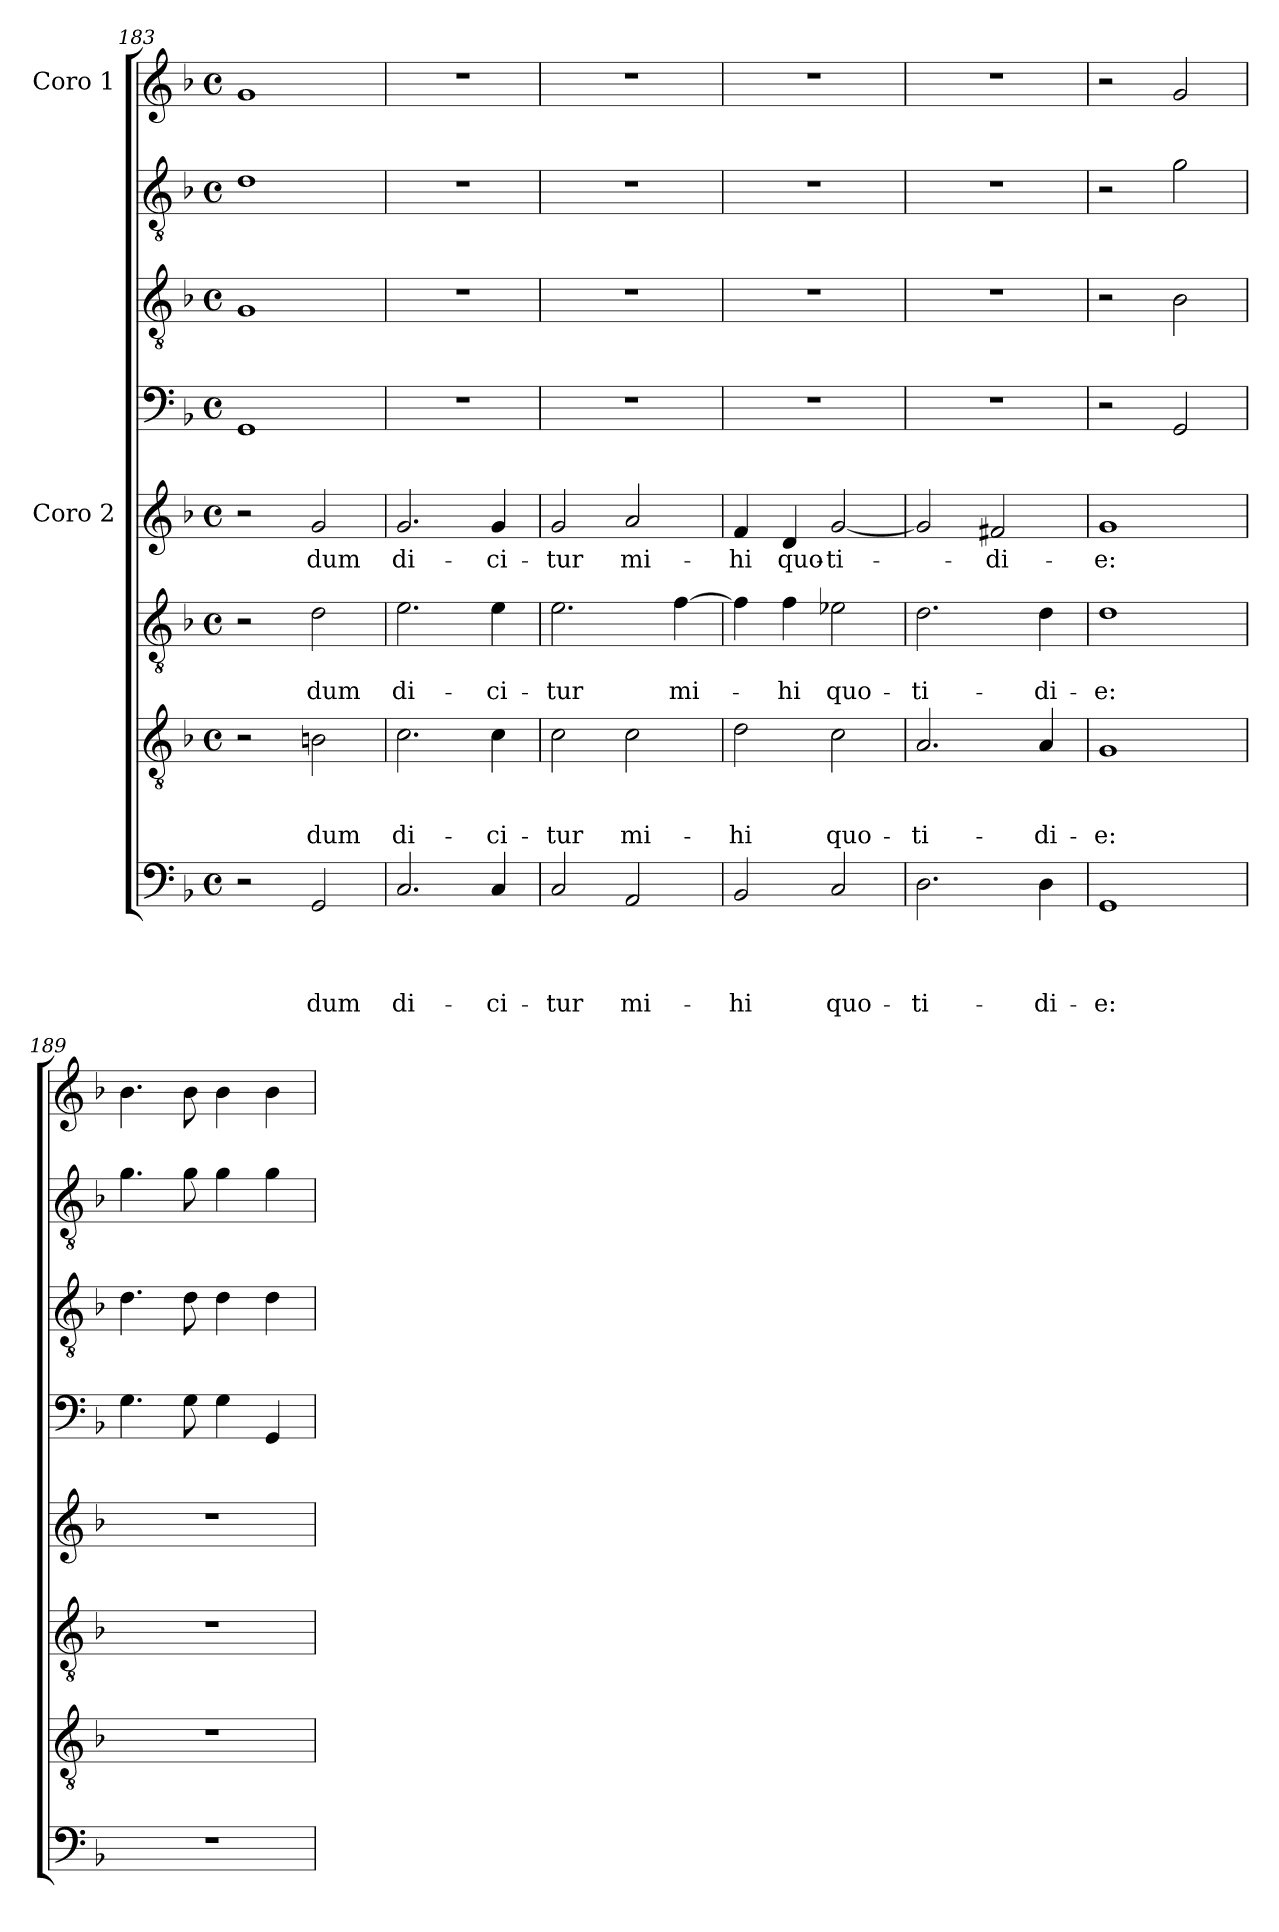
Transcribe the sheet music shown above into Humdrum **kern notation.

**kern	**text	**text	**text	**text	**kern	**text	**text	**text	**kern	**text	**text	**kern	**text	**kern	**kern	**kern	**kern
*part8	*part8	*part8	*part8	*part8	*part7	*part7	*part7	*part7	*part6	*part6	*part6	*part5	*part5	*part4	*part3	*part2	*part1
*staff8	*staff8	*staff8	*staff8	*staff8	*staff7	*staff7	*staff7	*staff7	*staff6	*staff6	*staff6	*staff5	*staff5	*staff4	*staff3	*staff2	*staff1
*	*	*	*	*	*	*	*	*	*	*	*	*I"Coro 2	*	*	*	*	*I"Coro 1
*clefF4	*	*	*	*	*clefGv2	*	*	*	*clefGv2	*	*	*clefG2	*	*clefF4	*clefGv2	*clefGv2	*clefG2
*k[b-]	*	*	*	*	*k[b-]	*	*	*	*k[b-]	*	*	*k[b-]	*	*k[b-]	*k[b-]	*k[b-]	*k[b-]
*F:	*	*	*	*	*F:	*	*	*	*F:	*	*	*F:	*	*F:	*F:	*F:	*F:
*M4/4	*	*	*	*	*M4/4	*	*	*	*M4/4	*	*	*M4/4	*	*M4/4	*M4/4	*M4/4	*M4/4
*met(c)	*	*	*	*	*met(c)	*	*	*	*met(c)	*	*	*met(c)	*	*met(c)	*met(c)	*met(c)	*met(c)
=183	=183	=183	=183	=183	=183	=183	=183	=183	=183	=183	=183	=183	=183	=183	=183	=183	=183
2r	.	.	.	.	2r	.	.	.	2r	.	.	2r	.	1GG	1G	1d	1g
!	!	!	!	!LO:LY:b	!	!	!	!LO:LY:b	!	!	!LO:LY:b	!	!LO:LY:b	!	!	!	!
2GG/	.	.	.	dum	2Bn\	.	.	dum	2d\	.	dum	2g/	dum	.	.	.	.
=184	=184	=184	=184	=184	=184	=184	=184	=184	=184	=184	=184	=184	=184	=184	=184	=184	=184
!	!	!	!	!LO:LY:b	!	!	!	!LO:LY:b	!	!	!LO:LY:b	!	!LO:LY:b	!	!	!	!
2.C/	.	.	.	di-	2.c\	.	.	di-	2.e\	.	di-	2.g/	di-	1r	1r	1r	1r
!	!	!	!	!LO:LY:b	!	!	!	!LO:LY:b	!	!	!LO:LY:b	!	!LO:LY:b	!	!	!	!
4C/	.	.	.	-ci-	4c\	.	.	-ci-	4e\	.	-ci-	4g/	-ci-	.	.	.	.
=185	=185	=185	=185	=185	=185	=185	=185	=185	=185	=185	=185	=185	=185	=185	=185	=185	=185
!	!	!	!	!LO:LY:b	!	!	!	!LO:LY:b	!	!	!LO:LY:b	!	!LO:LY:b	!	!	!	!
2C/	.	.	.	-tur	2c\	.	.	-tur	2.e\	.	-tur	2g/	-tur	1r	1r	1r	1r
!	!	!	!	!LO:LY:b	!	!	!	!LO:LY:b	!	!	!	!	!LO:LY:b	!	!	!	!
2AA/	.	.	.	mi-	2c\	.	.	mi-	.	.	.	2a/	mi-	.	.	.	.
!	!	!	!	!	!	!	!	!	!	!	!LO:LY:b	!	!	!	!	!	!
.	.	.	.	.	.	.	.	.	[4f\	.	mi-	.	.	.	.	.	.
!!LO:LB:g=z
=186	=186	=186	=186	=186	=186	=186	=186	=186	=186	=186	=186	=186	=186	=186	=186	=186	=186
!	!	!	!	!LO:LY:b	!	!	!	!LO:LY:b	!	!	!	!	!LO:LY:b	!	!	!	!
2BB-/	.	.	.	-hi	2d\	.	.	-hi	4f\]	.	.	4f/	-hi	1r	1r	1r	1r
!	!	!	!	!	!	!	!	!	!	!	!LO:LY:b	!	!LO:LY:b	!	!	!	!
.	.	.	.	.	.	.	.	.	4f\	.	-hi	4d/	quo-	.	.	.	.
!	!	!	!	!LO:LY:b	!	!	!	!LO:LY:b	!	!	!LO:LY:b	!	!LO:LY:b	!	!	!	!
2C/	.	.	.	quo-	2c\	.	.	quo-	2e-X\	.	quo-	[2g/	-ti-	.	.	.	.
=187	=187	=187	=187	=187	=187	=187	=187	=187	=187	=187	=187	=187	=187	=187	=187	=187	=187
!	!	!	!	!LO:LY:b	!	!	!	!LO:LY:b	!	!	!LO:LY:b	!	!	!	!	!	!
2.D\	.	.	.	-ti-	2.A/	.	.	-ti-	2.d\	.	-ti-	2g/]	.	1r	1r	1r	1r
!	!	!	!	!	!	!	!	!	!	!	!	!	!LO:LY:b	!	!	!	!
.	.	.	.	.	.	.	.	.	.	.	.	2f#X/	-di-	.	.	.	.
!	!	!	!	!LO:LY:b	!	!	!	!LO:LY:b	!	!	!LO:LY:b	!	!	!	!	!	!
4D\	.	.	.	-di-	4A/	.	.	-di-	4d\	.	-di-	.	.	.	.	.	.
=188	=188	=188	=188	=188	=188	=188	=188	=188	=188	=188	=188	=188	=188	=188	=188	=188	=188
!	!	!	!	!LO:LY:b	!	!	!	!LO:LY:b	!	!	!LO:LY:b	!	!LO:LY:b	!	!	!	!
1GG	.	.	.	-e:	1G	.	.	-e:	1d	.	-e:	1g	-e:	2r	2r	2r	2r
.	.	.	.	.	.	.	.	.	.	.	.	.	.	2GG/	2B-\	2g\	2g/
=189	=189	=189	=189	=189	=189	=189	=189	=189	=189	=189	=189	=189	=189	=189	=189	=189	=189
1r	.	.	.	.	1r	.	.	.	1r	.	.	1r	.	4.G\	4.d\	4.g\	4.b-\
.	.	.	.	.	.	.	.	.	.	.	.	.	.	8G\	8d\	8g\	8b-\
.	.	.	.	.	.	.	.	.	.	.	.	.	.	4G\	4d\	4g\	4b-\
.	.	.	.	.	.	.	.	.	.	.	.	.	.	4GG/	4d\	4g\	4b-\
=	=	=	=	=	=	=	=	=	=	=	=	=	=	=	=	=	=
*-	*-	*-	*-	*-	*-	*-	*-	*-	*-	*-	*-	*-	*-	*-	*-	*-	*-
